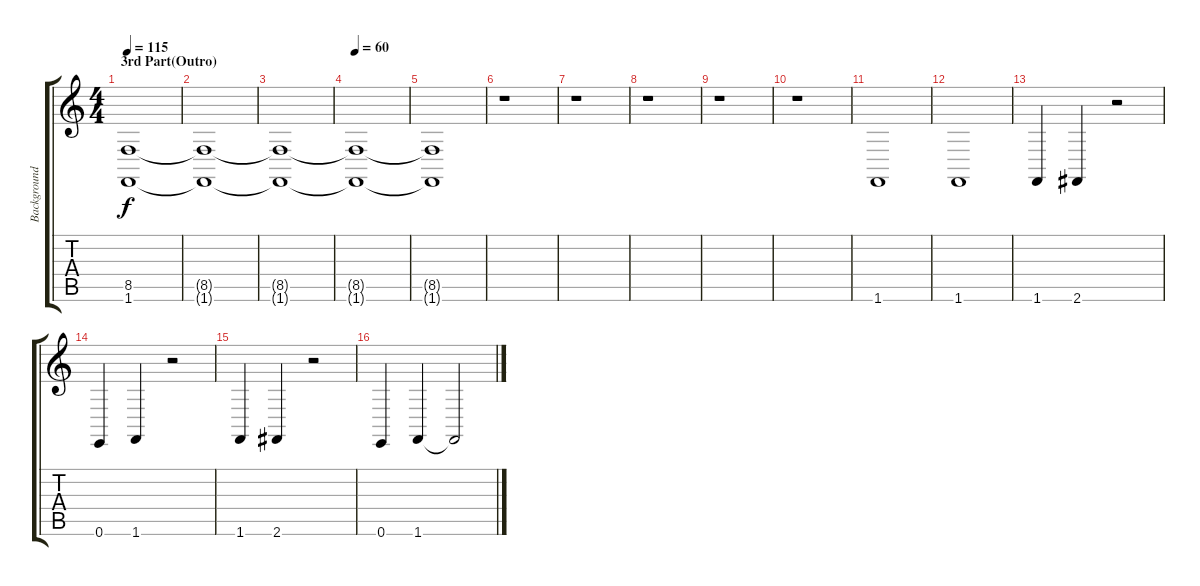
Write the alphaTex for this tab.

\track ("Background 3" "Background") {instrument fx4atmosphere}
\staff {score tabs}
\tuning (E4 B3 G3 D3 A2 E2) {hide}
\ts (4 4)
\section ("" "3rd Part(Outro)")
\tempo 115
\clef g2
\ks c
(8.5 1.6).1{dy f volume 16} |
(8.5{t} 1.6{t}).1 |
(8.5{t} 1.6{t}).1 |
\tempo 60
(8.5{t} 1.6{t}).1 |
(8.5{t} 1.6{t}).1 |
r.1 |
r.1 |
r.1 |
r.1 |
r.1 |
1.6.1 |
1.6.1 |
1.6.4 2.6.4 r.2 |
0.6.4 1.6.4 r.2 |
1.6.4 2.6.4 r.2 |
0.6.4 1.6.4 1.6{t}.2
